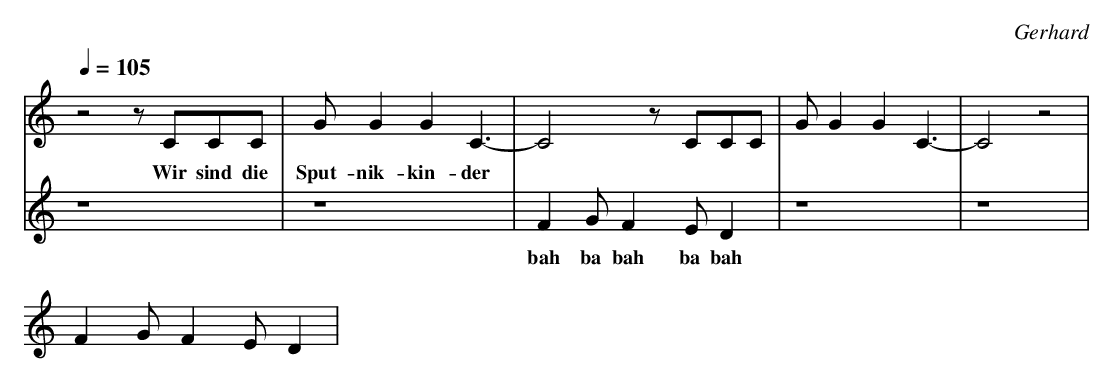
X:1
C:Gerhard
K:C
Q:1/4=105
V:1
z4 z CCC|G G2G2 C3-|C4 z CCC|G G2G2 C3-|C4 z4 |
w:Wir sind die Sput-nik-kin-der
V:2
z8 | z8 | F2GF2E D2 | z8 | z8 | F2GF2E D2 |
w:bah ba bah ba bah
